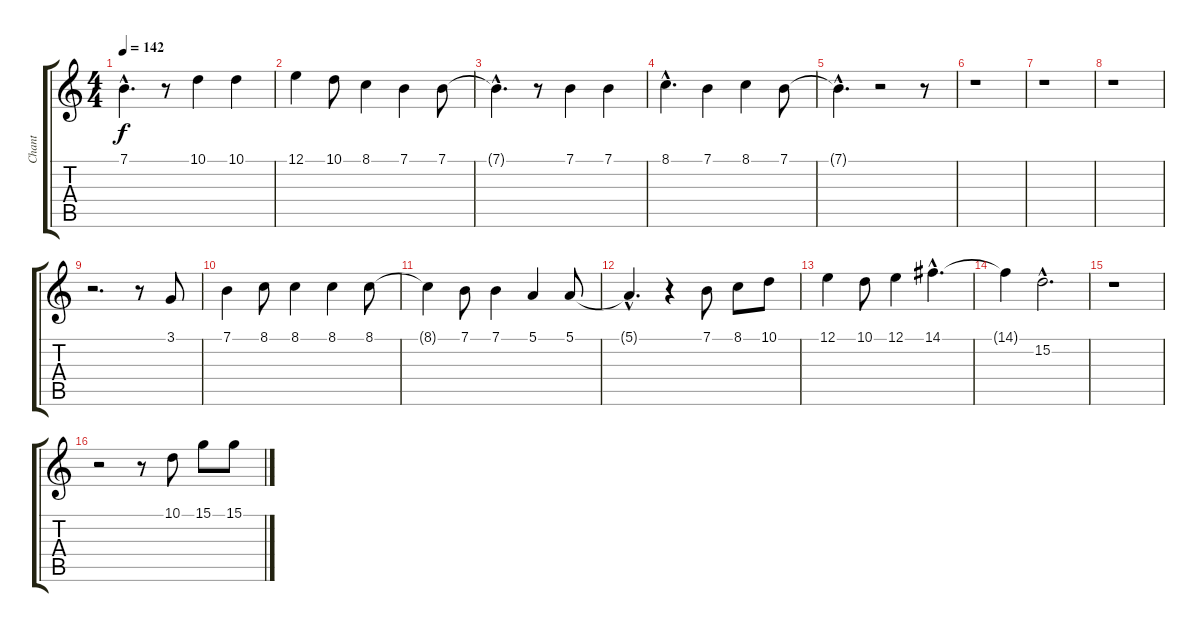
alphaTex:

\track ("Chant" "Chant") {instrument shakuhachi}
\staff {score tabs}
\tuning (E4 B3 G3 D3 A2 E2) {hide}
\ts (4 4)
\tempo 142
\clef g2
\ks c
7.1{hac t}.4{d dy f} r.8 10.1.4 10.1.4 |
12.1.4 10.1.8 8.1.4 7.1.4 7.1.8 |
7.1{hac t}.4{d} r.8 7.1.4 7.1.4 |
8.1{hac}.4{d} 7.1.4 8.1.4 7.1.8 |
7.1{hac t}.4{d} r.2 r.8 |
r.1 |
r.1 |
r.1 |
r.2{d} r.8 3.1.8 |
7.1.4 8.1.8 8.1.4 8.1.4 8.1.8 |
8.1{t}.4 7.1.8 7.1.4 5.1.4 5.1.8 |
5.1{hac t}.4{d} r.4 7.1.8 8.1.8 10.1.8 |
12.1.4 10.1.8 12.1.4 14.1{hac}.4{d} |
14.1{t}.4 15.2{hac}.2{d} |
r.1 |
r.2 r.8 10.1.8 15.1.8 15.1.8
